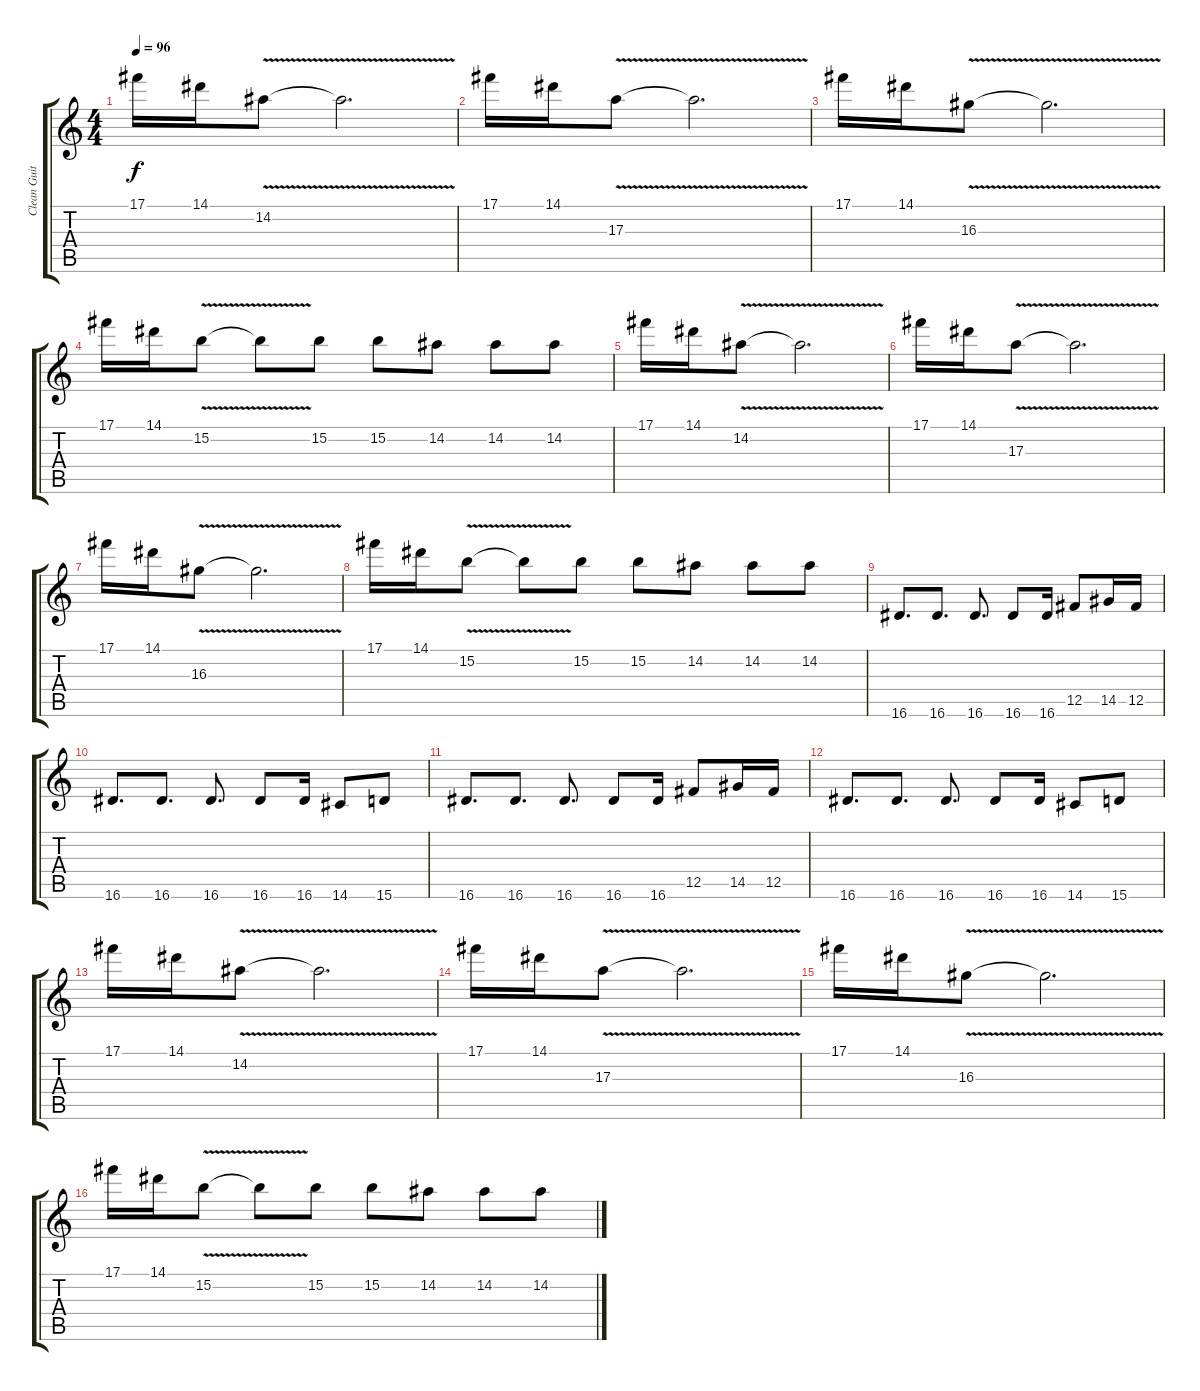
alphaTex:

\track ("Clean Guitar" "Clean Guit") {instrument electricguitarjazz}
\staff {score tabs}
\tuning (Db4 Ab3 E3 B2 Gb2 B1) {hide}
\ts (4 4)
\tempo 96
\clef g2
\ks c
17.1.16{dy f} 14.1.16 14.2{v}.8 14.2{t}.2{d} |
17.1.16 14.1.16 17.3{v}.8 17.3{t}.2{d} |
17.1.16 14.1.16 16.3{v}.8 16.3{t}.2{d} |
17.1.16 14.1.16 15.2{v}.8 15.2{t}.8 15.2.8 15.2.8 14.2.8 14.2.8 14.2.8 |
17.1.16 14.1.16 14.2{v}.8 14.2{t}.2{d} |
17.1.16 14.1.16 17.3{v}.8 17.3{t}.2{d} |
17.1.16 14.1.16 16.3{v}.8 16.3{t}.2{d} |
17.1.16 14.1.16 15.2{v}.8 15.2{t}.8 15.2.8 15.2.8 14.2.8 14.2.8 14.2.8 |
16.6.8{d} 16.6.8{d} 16.6.8{d} 16.6.8 16.6.16 12.5.8 14.5.16 12.5.16 |
16.6.8{d} 16.6.8{d} 16.6.8{d} 16.6.8 16.6.16 14.6.8 15.6.8 |
16.6.8{d} 16.6.8{d} 16.6.8{d} 16.6.8 16.6.16 12.5.8 14.5.16 12.5.16 |
16.6.8{d} 16.6.8{d} 16.6.8{d} 16.6.8 16.6.16 14.6.8 15.6.8 |
17.1.16 14.1.16 14.2{v}.8 14.2{t}.2{d} |
17.1.16 14.1.16 17.3{v}.8 17.3{t}.2{d} |
17.1.16 14.1.16 16.3{v}.8 16.3{t}.2{d} |
17.1.16 14.1.16 15.2{v}.8 15.2{t}.8 15.2.8 15.2.8 14.2.8 14.2.8 14.2.8
